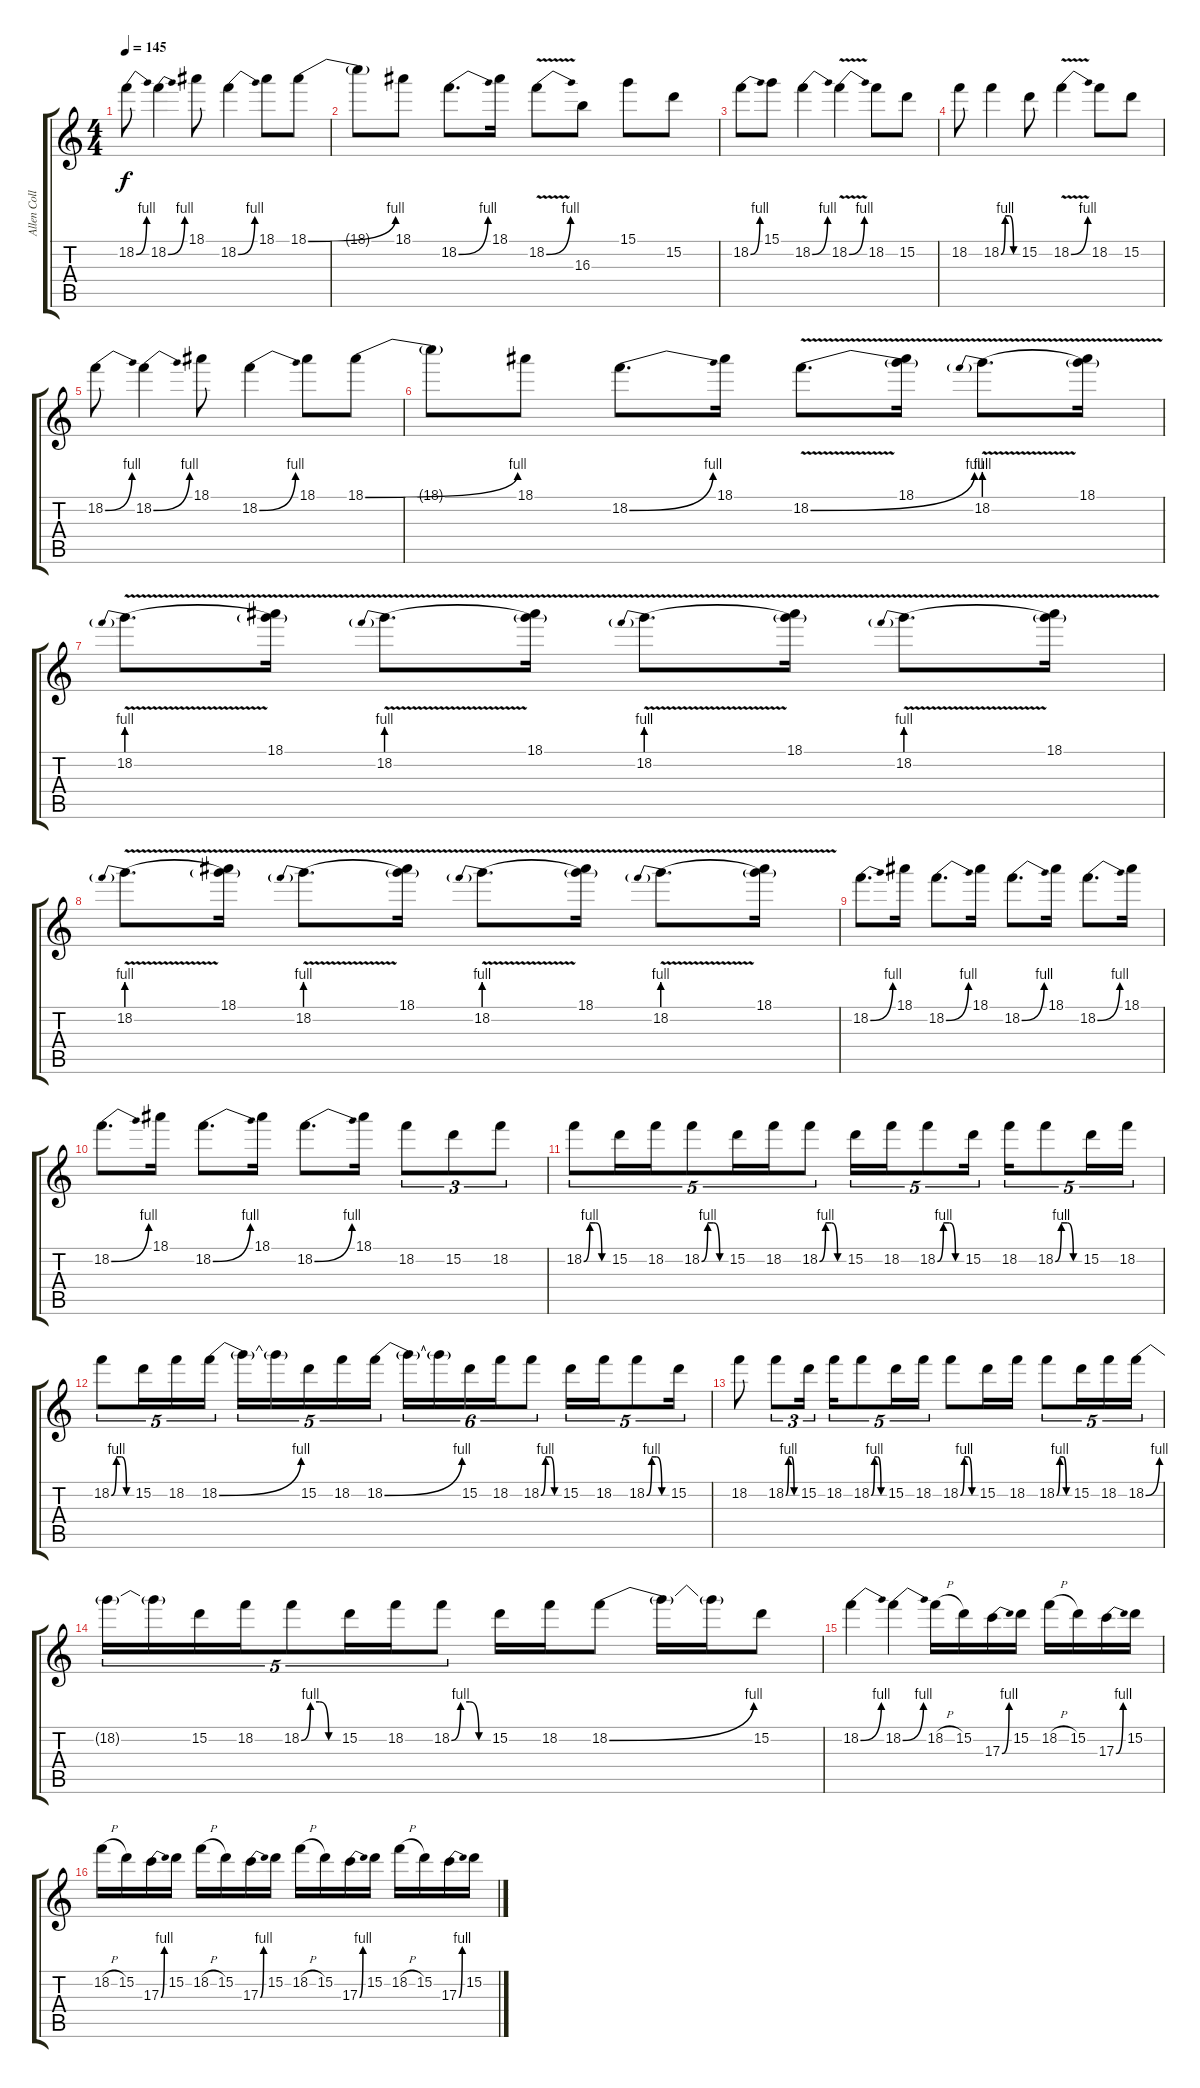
\track ("Allen Collins (Clean/Solo Guitar)" "Allen Coll") {instrument overdrivenguitar}
\staff {score tabs}
\tuning (E4 B3 G3 D3 A2 E2) {hide}
\ts (4 4)
\tempo 145
\clef g2
\ks c
18.2{be (bend 0 0 60 4)}.8{dy f} 18.2{be (bend 0 0 60 4)}.4 18.1.8 18.2{be (bend 0 0 60 4)}.4 18.1.8 18.1{be (bend 0 0 60 4)}.8 |
18.1{t}.8 18.1.8 18.2{be (bend 0 0 60 4)}.8{d} 18.1.16 18.2{be (bend 0 0 60 4) v}.8 16.3.8 15.1.8 15.2.8 |
18.2{be (bend 0 0 60 4)}.8 15.1.8 18.2{be (bend 0 0 60 4)}.4 18.2{be (bend 0 0 60 4) v}.4 18.2.8 15.2.8 |
18.2.8 18.2{be (custom 0 0 15 4 30 4 45 0 60 0)}.4 15.2.8 18.2{be (bend 0 0 60 4) v}.4 18.2.8 15.2.8 |
18.2{be (bend 0 0 60 4)}.8 18.2{be (bend 0 0 60 4)}.4 18.1.8 18.2{be (bend 0 0 60 4)}.4 18.1.8 18.1{be (bend 0 0 60 4)}.8 |
18.1{t}.8 18.1.8 18.2{be (bend 0 0 60 4)}.8{d} 18.1.16 18.2{be (bend 0 0 60 4) v}.8{d} (18.1 18.2{t}).16 18.2{be (prebend 0 4 60 4) v}.8{d} (18.1 18.2{t}).16 |
18.2{be (prebend 0 4 60 4) v}.8{d} (18.1 18.2{t}).16 18.2{be (prebend 0 4 60 4) v}.8{d} (18.1 18.2{t}).16 18.2{be (prebend 0 4 60 4) v}.8{d} (18.1 18.2{t}).16 18.2{be (prebend 0 4 60 4) v}.8{d} (18.1 18.2{t}).16 |
18.2{be (prebend 0 4 60 4) v}.8{d} (18.1 18.2{t}).16 18.2{be (prebend 0 4 60 4) v}.8{d} (18.1 18.2{t}).16 18.2{be (prebend 0 4 60 4) v}.8{d} (18.1 18.2{t}).16 18.2{be (prebend 0 4 60 4) v}.8{d} (18.1 18.2{t}).16 |
18.2{be (bend 0 0 60 4)}.8{d} 18.1.16 18.2{be (bend 0 0 60 4)}.8{d} 18.1.16 18.2{be (bend 0 0 60 4)}.8{d} 18.1.16 18.2{be (bend 0 0 60 4)}.8{d} 18.1.16 |
18.2{be (bend 0 0 60 4)}.8{d} 18.1.16 18.2{be (bend 0 0 60 4)}.8{d} 18.1.16 18.2{be (bend 0 0 60 4)}.8{d} 18.1.16 18.2.8{tu (3 2)} 15.2.8{tu (3 2)} 18.2.8{tu (3 2)} |
18.2{be (custom 0 0 15 4 30 4 45 0 60 0)}.8{tu (5 4)} 15.2.16{tu (5 4)} 18.2.16{tu (5 4)} 18.2{be (custom 0 0 15 4 30 4 45 0 60 0)}.8{tu (5 4)} 15.2.16{tu (5 4)} 18.2.16{tu (5 4)} 18.2{be (custom 0 0 15 4 30 4 45 0 60 0)}.8{tu (5 4)} 15.2.16{tu (5 4)} 18.2.16{tu (5 4)} 18.2{be (custom 0 0 15 4 30 4 45 0 60 0)}.8{tu (5 4)} 15.2.16{tu (5 4)} 18.2.16{tu (5 4)} 18.2{be (custom 0 0 15 4 30 4 45 0 60 0)}.8{tu (5 4)} 15.2.16{tu (5 4)} 18.2.16{tu (5 4)} |
18.2{be (custom 0 0 15 4 30 4 45 0 60 0)}.8{tu (5 4)} 15.2.16{tu (5 4)} 18.2.16{tu (5 4)} 18.2{be (bend 0 0 60 4)}.16{tu (5 4)} 18.2{t}.16{tu (5 4)} 18.2{t}.16{tu (5 4)} 15.2.16{tu (5 4)} 18.2.16{tu (5 4)} 18.2{be (bend 0 0 60 4)}.16{tu (5 4)} 18.2{t}.16{tu (6 4)} 18.2{t}.16{tu (6 4)} 15.2.16{tu (6 4)} 18.2.16{tu (6 4)} 18.2{be (custom 0 0 15 4 30 4 45 0 60 0)}.8{tu (6 4)} 15.2.16{tu (5 4)} 18.2.16{tu (5 4)} 18.2{be (custom 0 0 15 4 30 4 45 0 60 0)}.8{tu (5 4)} 15.2.16{tu (5 4)} |
18.2.8 18.2{be (custom 0 0 15 4 30 4 45 0 60 0)}.8{tu (3 2)} 15.2.16{tu (3 2)} 18.2.16{tu (5 4)} 18.2{be (custom 0 0 15 4 30 4 45 0 60 0)}.8{tu (5 4)} 15.2.16{tu (5 4)} 18.2.16{tu (5 4)} 18.2{be (custom 0 0 15 4 30 4 45 0 60 0)}.8 15.2.16 18.2.16 18.2{be (custom 0 0 15 4 30 4 45 0 60 0)}.8{tu (5 4)} 15.2.16{tu (5 4)} 18.2.16{tu (5 4)} 18.2{be (bend 0 0 60 4)}.16{tu (5 4)} |
18.2{t}.16{tu (5 4)} 18.2{t}.16{tu (5 4)} 15.2.16{tu (5 4)} 18.2.16{tu (5 4)} 18.2{be (custom 0 0 15 4 30 4 45 0 60 0)}.8{tu (5 4)} 15.2.16{tu (5 4)} 18.2.16{tu (5 4)} 18.2{be (custom 0 0 15 4 30 4 45 0 60 0)}.8{tu (5 4)} 15.2.16 18.2.16 18.2{be (bend 0 0 60 4)}.8 18.2{t}.16 18.2{t}.16 15.2.8 |
18.2{be (bend 0 0 60 4)}.4 18.2{be (bend 0 0 60 4)}.4 18.2{h}.16 15.2.16 17.3{be (bend 0 0 60 4)}.16 15.2.16 18.2{h}.16 15.2.16 17.3{be (bend 0 0 60 4)}.16 15.2.16 |
18.2{h}.16 15.2.16 17.3{be (bend 0 0 60 4)}.16 15.2.16 18.2{h}.16 15.2.16 17.3{be (bend 0 0 60 4)}.16 15.2.16 18.2{h}.16 15.2.16 17.3{be (bend 0 0 60 4)}.16 15.2.16 18.2{h}.16 15.2.16 17.3{be (bend 0 0 60 4)}.16 15.2.16
